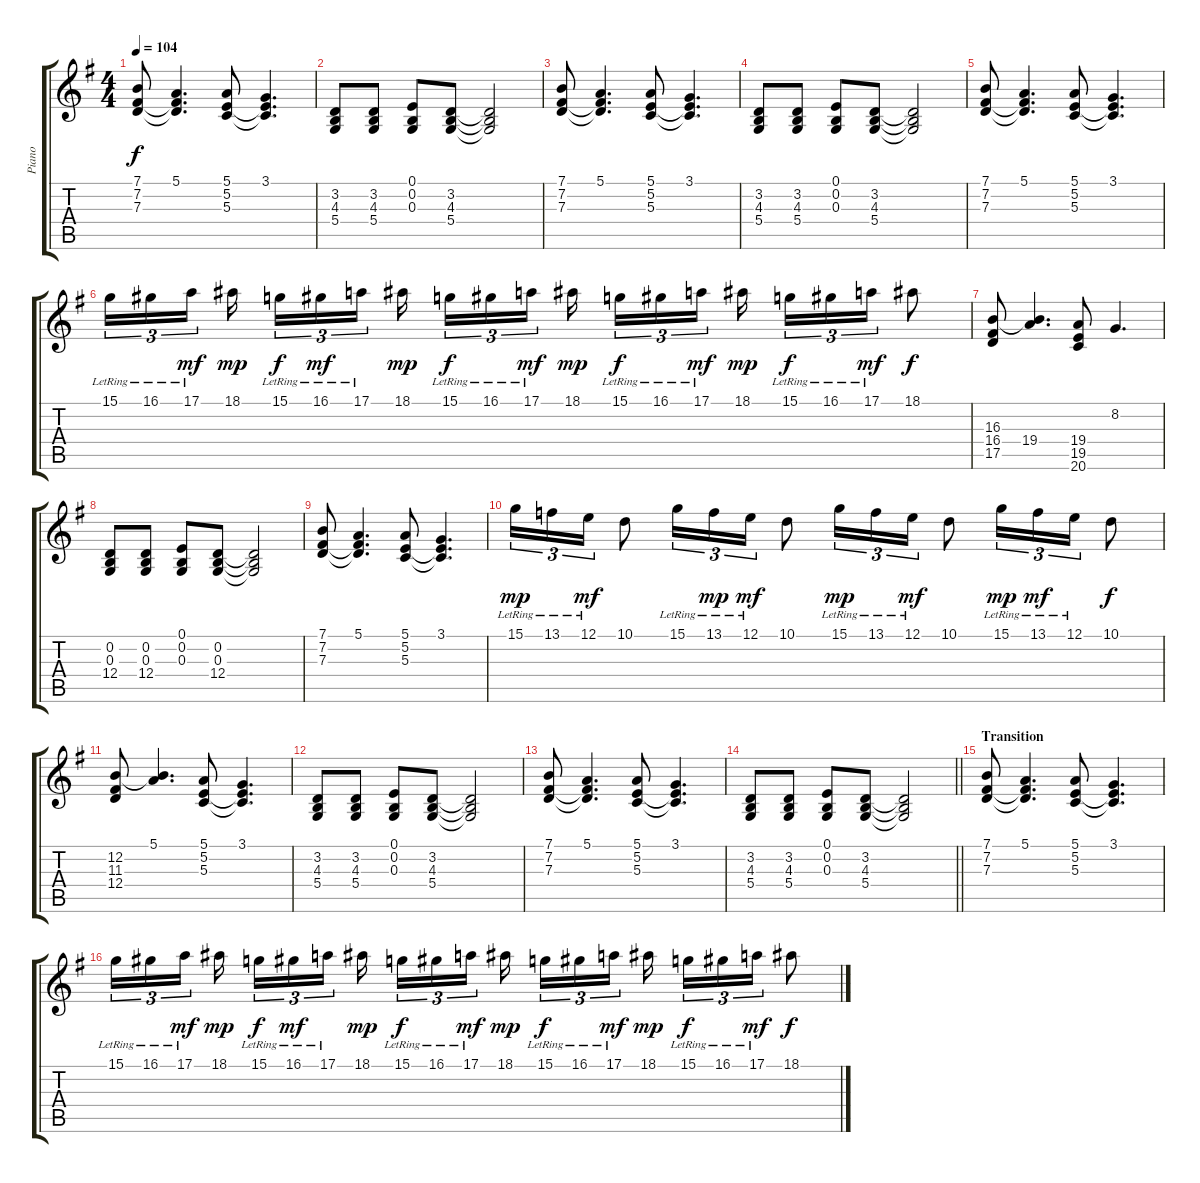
\track ("Piano" "Piano") {instrument acousticgrandpiano}
\staff {score tabs}
\tuning (E4 B3 G3 D3 A2 E2) {hide}
\ts (4 4)
\tempo 104
\clef g2
\ks g
(7.1 7.2 7.3).8{dy f} (5.1 7.2{t} 7.3{t}).4{d} (5.1 5.2 5.3).8 (3.1 5.2{t} 5.3{t}).4{d} |
(3.2 4.3 5.4).8 (3.2 4.3 5.4).8 (0.1 0.2 0.3).8 (3.2 4.3 5.4).8 (3.2{t} 4.3{t} 5.4{t}).2 |
(7.1 7.2 7.3).8 (5.1 7.2{t} 7.3{t}).4{d} (5.1 5.2 5.3).8 (3.1 5.2{t} 5.3{t}).4{d} |
(3.2 4.3 5.4).8 (3.2 4.3 5.4).8 (0.1 0.2 0.3).8 (3.2 4.3 5.4).8 (3.2{t} 4.3{t} 5.4{t}).2 |
(7.1 7.2 7.3).8 (5.1 7.2{t} 7.3{t}).4{d} (5.1 5.2 5.3).8 (3.1 5.2{t} 5.3{t}).4{d} |
15.1{lr}.16{tu (3 2)} 16.1{lr}.16{tu (3 2)} 17.1{lr}.16{tu (3 2) dy mf beam splitsecondary} 18.1.16{dy mp beam splitsecondary} 15.1{lr}.16{tu (3 2) dy f} 16.1{lr}.16{tu (3 2) dy mf} 17.1{lr}.16{tu (3 2) beam splitsecondary} 18.1.16{dy mp beam splitsecondary} 15.1{lr}.16{tu (3 2) dy f} 16.1{lr}.16{tu (3 2)} 17.1{lr}.16{tu (3 2) dy mf} 18.1.16{dy mp beam splitsecondary} 15.1{lr}.16{tu (3 2) dy f} 16.1{lr}.16{tu (3 2)} 17.1{lr}.16{tu (3 2) dy mf beam splitsecondary} 18.1.16{dy mp} 15.1{lr}.16{tu (3 2) dy f} 16.1{lr}.16{tu (3 2)} 17.1{lr}.16{tu (3 2) dy mf} 18.1.8{dy f} |
(16.3 16.4 17.5).8 (16.3{t} 19.4).4{d} (19.4 19.5 20.6).8 8.2.4{d} |
(0.2 0.3 12.4).8 (0.2 0.3 12.4).8 (0.1 0.2 0.3).8 (0.2 0.3 12.4).8 (0.2{t} 0.3{t} 12.4{t}).2 |
(7.1 7.2 7.3).8 (5.1 7.2{t} 7.3{t}).4{d} (5.1 5.2 5.3).8 (3.1 5.2{t} 5.3{t}).4{d} |
15.1{lr}.16{tu (3 2) dy mp} 13.1{lr}.16{tu (3 2)} 12.1{lr}.16{tu (3 2) dy mf} 10.1.8 15.1{lr}.16{tu (3 2)} 13.1{lr}.16{tu (3 2) dy mp} 12.1{lr}.16{tu (3 2) dy mf} 10.1.8 15.1{lr}.16{tu (3 2) dy mp} 13.1{lr}.16{tu (3 2)} 12.1{lr}.16{tu (3 2) dy mf} 10.1.8 15.1{lr}.16{tu (3 2) dy mp} 13.1{lr}.16{tu (3 2) dy mf} 12.1{lr}.16{tu (3 2)} 10.1.8{dy f} |
(12.2 11.3 12.4).8 (5.1 12.2{t}).4{d} (5.1 5.2 5.3).8 (3.1 5.2{t} 5.3{t}).4{d} |
(3.2 4.3 5.4).8 (3.2 4.3 5.4).8 (0.1 0.2 0.3).8 (3.2 4.3 5.4).8 (3.2{t} 4.3{t} 5.4{t}).2 |
(7.1 7.2 7.3).8 (5.1 7.2{t} 7.3{t}).4{d} (5.1 5.2 5.3).8 (3.1 5.2{t} 5.3{t}).4{d} |
\barLineRight lightlight
(3.2 4.3 5.4).8 (3.2 4.3 5.4).8 (0.1 0.2 0.3).8 (3.2 4.3 5.4).8 (3.2{t} 4.3{t} 5.4{t}).2 |
\section ("" "Transition")
(7.1 7.2 7.3).8 (5.1 7.2{t} 7.3{t}).4{d} (5.1 5.2 5.3).8 (3.1 5.2{t} 5.3{t}).4{d} |
15.1{lr}.16{tu (3 2)} 16.1{lr}.16{tu (3 2)} 17.1{lr}.16{tu (3 2) dy mf beam splitsecondary} 18.1.16{dy mp beam splitsecondary} 15.1{lr}.16{tu (3 2) dy f} 16.1{lr}.16{tu (3 2) dy mf} 17.1{lr}.16{tu (3 2) beam splitsecondary} 18.1.16{dy mp beam splitsecondary} 15.1{lr}.16{tu (3 2) dy f} 16.1{lr}.16{tu (3 2)} 17.1{lr}.16{tu (3 2) dy mf} 18.1.16{dy mp beam splitsecondary} 15.1{lr}.16{tu (3 2) dy f} 16.1{lr}.16{tu (3 2)} 17.1{lr}.16{tu (3 2) dy mf beam splitsecondary} 18.1.16{dy mp} 15.1{lr}.16{tu (3 2) dy f} 16.1{lr}.16{tu (3 2)} 17.1{lr}.16{tu (3 2) dy mf} 18.1.8{dy f}
